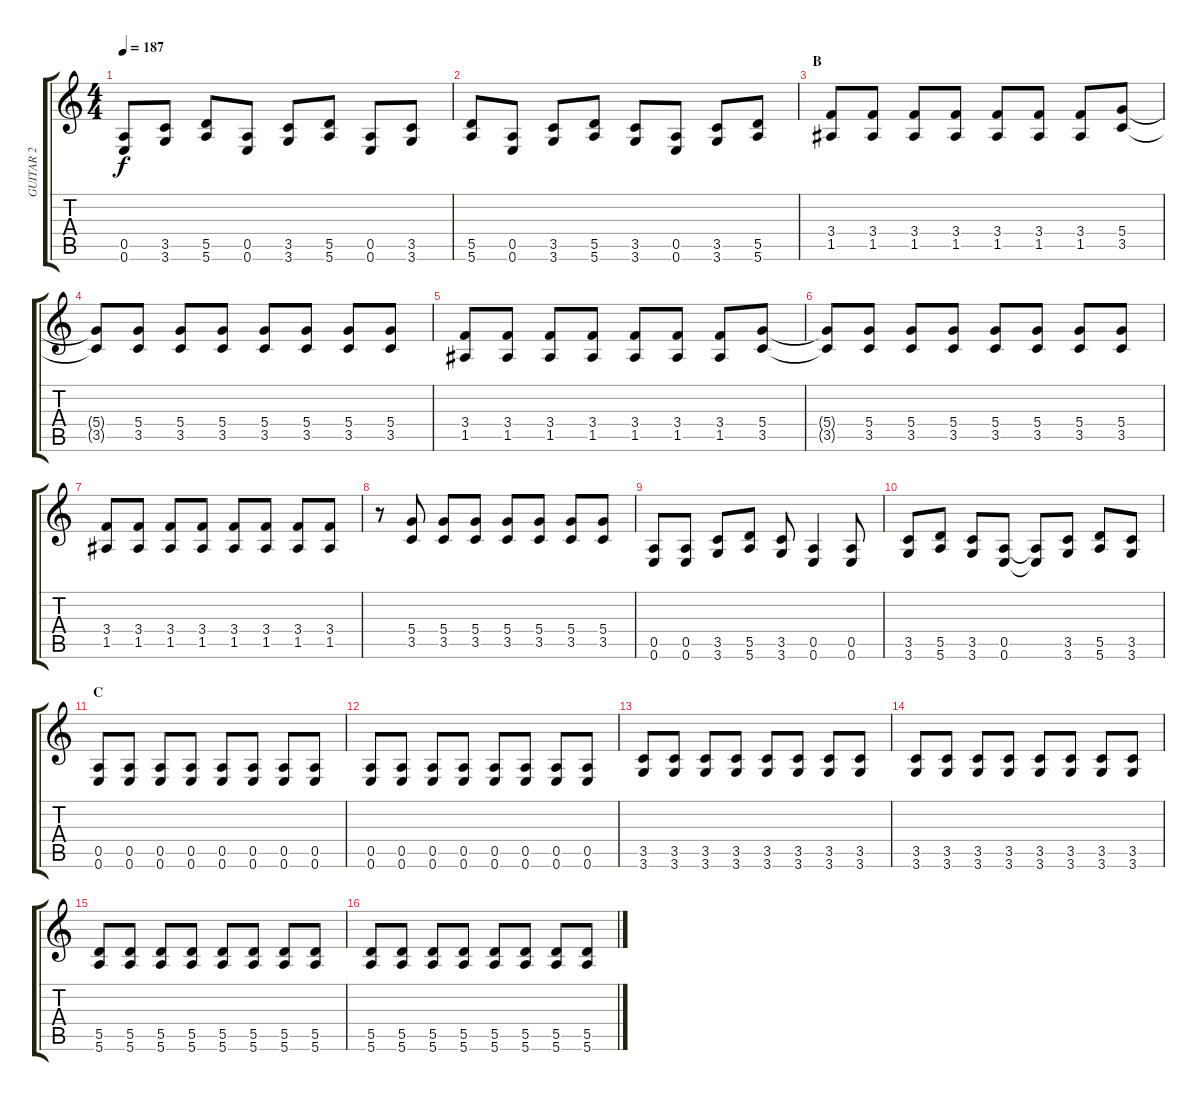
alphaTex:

\track ("GUITAR 2" "GUITAR 2") {instrument distortionguitar}
\staff {score tabs}
\tuning (E4 B3 G3 D3 A2 E2) {hide}
\ts (4 4)
\tempo 187
\clef g2
\ks c
(0.5 0.6).8{dy f} (3.5 3.6).8 (5.5 5.6).8 (0.5 0.6).8 (3.5 3.6).8 (5.5 5.6).8 (0.5 0.6).8 (3.5 3.6).8 |
(5.5 5.6).8 (0.5 0.6).8 (3.5 3.6).8 (5.5 5.6).8 (3.5 3.6).8 (0.5 0.6).8 (3.5 3.6).8 (5.5 5.6).8 |
\section ("" "B")
(3.4 1.5).8{balance 3} (3.4 1.5).8 (3.4 1.5).8 (3.4 1.5).8 (3.4 1.5).8 (3.4 1.5).8 (3.4 1.5).8 (5.4 3.5).8 |
(5.4{t} 3.5{t}).8 (5.4 3.5).8 (5.4 3.5).8 (5.4 3.5).8 (5.4 3.5).8 (5.4 3.5).8 (5.4 3.5).8 (5.4 3.5).8 |
(3.4 1.5).8 (3.4 1.5).8 (3.4 1.5).8 (3.4 1.5).8 (3.4 1.5).8 (3.4 1.5).8 (3.4 1.5).8 (5.4 3.5).8 |
(5.4{t} 3.5{t}).8 (5.4 3.5).8 (5.4 3.5).8 (5.4 3.5).8 (5.4 3.5).8 (5.4 3.5).8 (5.4 3.5).8 (5.4 3.5).8 |
(3.4 1.5).8 (3.4 1.5).8 (3.4 1.5).8 (3.4 1.5).8 (3.4 1.5).8 (3.4 1.5).8 (3.4 1.5).8 (3.4 1.5).8 |
r.8 (5.4 3.5).8 (5.4 3.5).8 (5.4 3.5).8 (5.4 3.5).8 (5.4 3.5).8 (5.4 3.5).8 (5.4 3.5).8 |
(0.5 0.6).8 (0.5 0.6).8 (3.5 3.6).8 (5.5 5.6).8 (3.5 3.6).8 (0.5 0.6).4 (0.5 0.6).8 |
(3.5 3.6).8 (5.5 5.6).8 (3.5 3.6).8 (0.5 0.6).8 (0.5{t} 0.6{t}).8 (3.5 3.6).8 (5.5 5.6).8 (3.5 3.6).8 |
\section ("" "C")
(0.5 0.6).8{balance 8} (0.5 0.6).8 (0.5 0.6).8 (0.5 0.6).8 (0.5 0.6).8 (0.5 0.6).8 (0.5 0.6).8 (0.5 0.6).8 |
(0.5 0.6).8 (0.5 0.6).8 (0.5 0.6).8 (0.5 0.6).8 (0.5 0.6).8 (0.5 0.6).8 (0.5 0.6).8 (0.5 0.6).8 |
(3.5 3.6).8 (3.5 3.6).8 (3.5 3.6).8 (3.5 3.6).8 (3.5 3.6).8 (3.5 3.6).8 (3.5 3.6).8 (3.5 3.6).8 |
(3.5 3.6).8 (3.5 3.6).8 (3.5 3.6).8 (3.5 3.6).8 (3.5 3.6).8 (3.5 3.6).8 (3.5 3.6).8 (3.5 3.6).8 |
(5.5 5.6).8 (5.5 5.6).8 (5.5 5.6).8 (5.5 5.6).8 (5.5 5.6).8 (5.5 5.6).8 (5.5 5.6).8 (5.5 5.6).8 |
(5.5 5.6).8 (5.5 5.6).8 (5.5 5.6).8 (5.5 5.6).8 (5.5 5.6).8 (5.5 5.6).8 (5.5 5.6).8 (5.5 5.6).8
